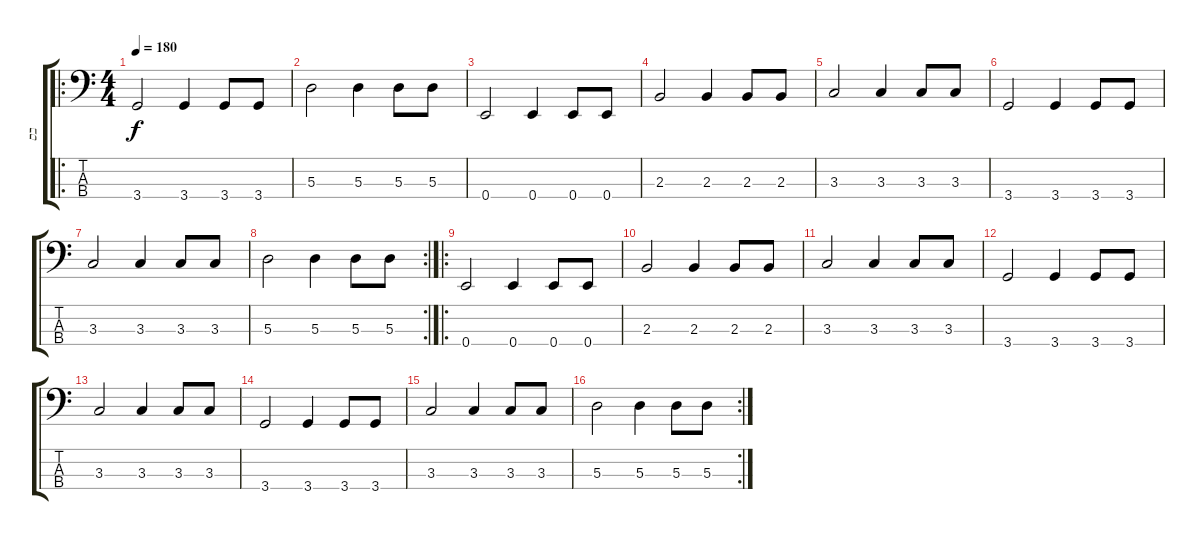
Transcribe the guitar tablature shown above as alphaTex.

\track ("בס" "בס") {instrument electricbasspick}
\staff {score tabs}
\tuning (G2 D2 A1 E1) {hide}
\ro
\ts (4 4)
\tempo 180
\clef f4
\ks c
3.4.2{dy f} 3.4.4 3.4.8 3.4.8 |
5.3.2 5.3.4 5.3.8 5.3.8 |
0.4.2 0.4.4 0.4.8 0.4.8 |
2.3.2 2.3.4 2.3.8 2.3.8 |
3.3.2 3.3.4 3.3.8 3.3.8 |
3.4.2 3.4.4 3.4.8 3.4.8 |
3.3.2 3.3.4 3.3.8 3.3.8 |
\rc 2
5.3.2 5.3.4 5.3.8 5.3.8 |
\ro
0.4.2 0.4.4 0.4.8 0.4.8 |
2.3.2 2.3.4 2.3.8 2.3.8 |
3.3.2 3.3.4 3.3.8 3.3.8 |
3.4.2 3.4.4 3.4.8 3.4.8 |
3.3.2 3.3.4 3.3.8 3.3.8 |
3.4.2 3.4.4 3.4.8 3.4.8 |
3.3.2 3.3.4 3.3.8 3.3.8 |
\rc 2
5.3.2 5.3.4 5.3.8 5.3.8
